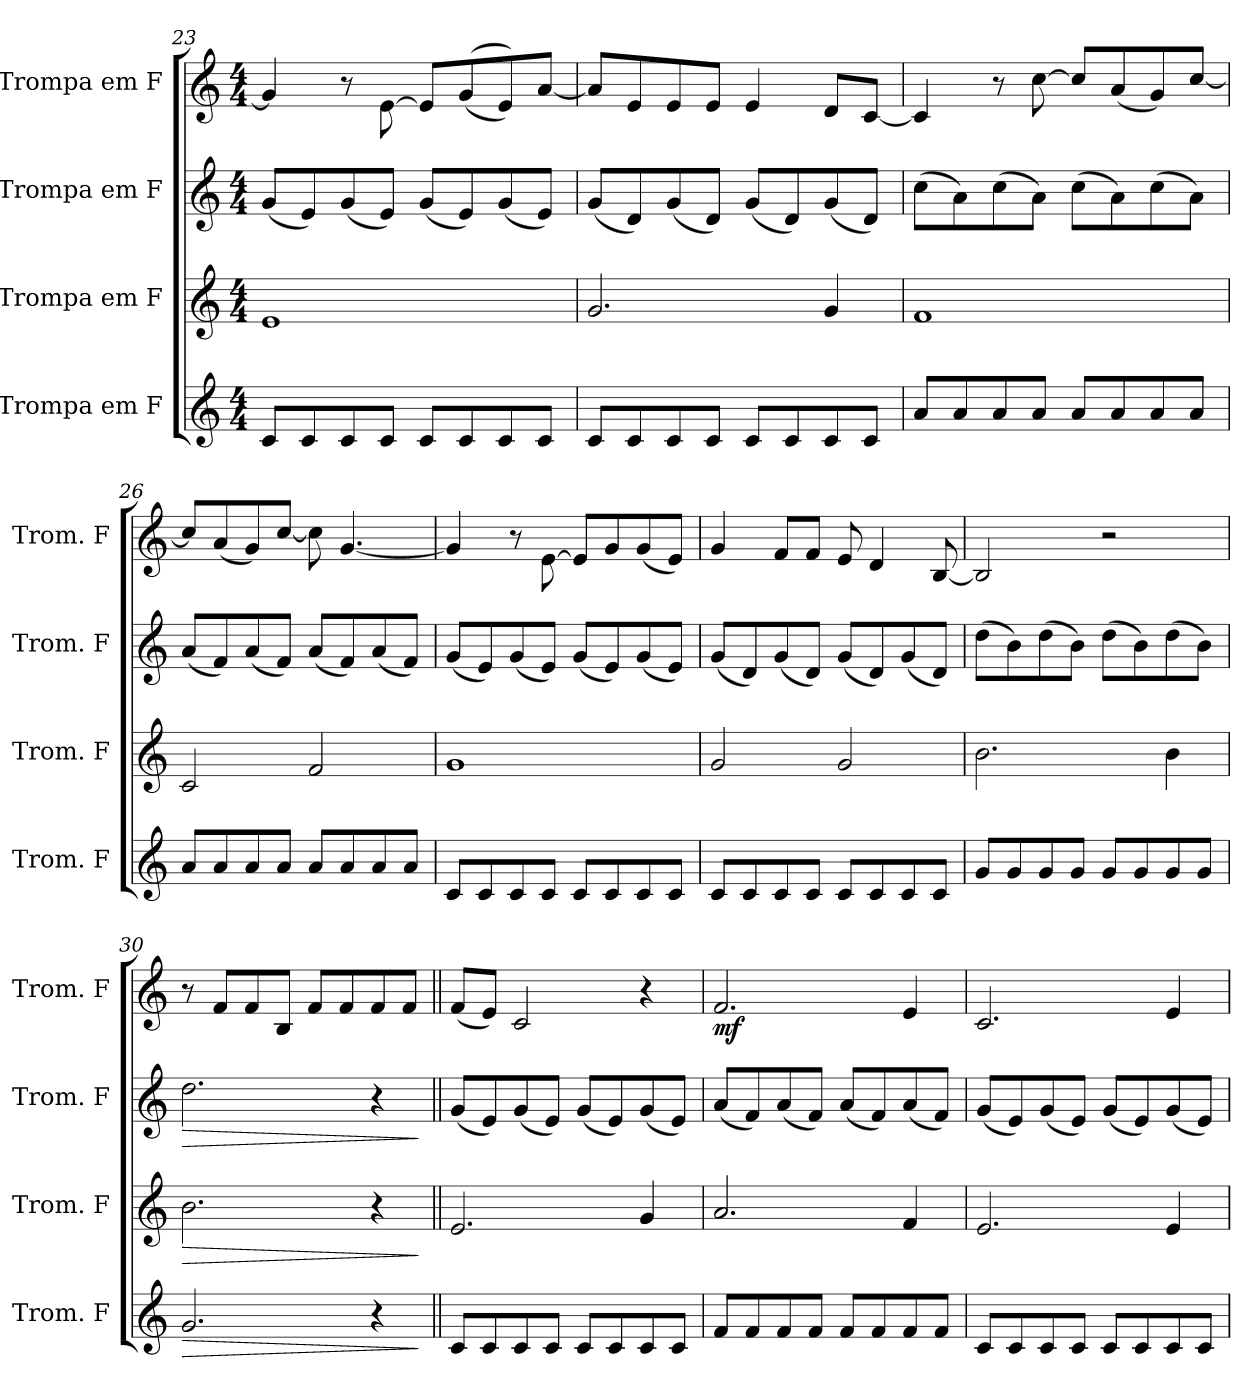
**kern	**dynam	**kern	**dynam	**kern	**dynam	**kern	**dynam
*part4	*part4	*part3	*part3	*part2	*part2	*part1	*part1
*staff4	*staff4	*staff3	*staff3	*staff2	*staff2	*staff1	*staff1
*I"Trompa em F	*	*I"Trompa em F	*	*I"Trompa em F	*	*I"Trompa em F	*
*I'Trom. F	*	*I'Trom. F	*	*I'Trom. F	*	*I'Trom. F	*
*clefG2	*	*clefG2	*	*clefG2	*	*clefG2	*
*ITrd4c7	*	*ITrd4c7	*	*ITrd4c7	*	*ITrd4c7	*
*k[b-]	*	*k[b-]	*	*k[b-]	*	*k[b-]	*
*M4/4	*	*M4/4	*	*M4/4	*	*M4/4	*
=23	=23	=23	=23	=23	=23	=23	=23
8F/L	.	1A	.	(8c/L	.	4c/]	.
8F/	.	.	.	8A/)	.	.	.
8F/	.	.	.	(8c/	.	8r	.
8F/J	.	.	.	8A/J)	.	[8A\	.
8F/L	.	.	.	(8c/L	.	8A/L]	.
8F/	.	.	.	8A/)	.	((8c/	.
8F/	.	.	.	(8c/	.	8A/))	.
8F/J	.	.	.	8A/J)	.	[8d/J	.
!!LO:PB:g=z
=24	=24	=24	=24	=24	=24	=24	=24
8F/L	.	2.c/	.	(8c/L	.	8d/L]	.
8F/	.	.	.	8G/)	.	8A/	.
8F/	.	.	.	(8c/	.	8A/	.
8F/J	.	.	.	8G/J)	.	8A/J	.
8F/L	.	.	.	(8c/L	.	4A/	.
8F/	.	.	.	8G/)	.	.	.
8F/	.	4c/	.	(8c/	.	8G/L	.
8F/J	.	.	.	8G/J)	.	[8F/J	.
=25	=25	=25	=25	=25	=25	=25	=25
8d/L	.	1B-	.	(8f\L	.	4F/]	.
8d/	.	.	.	8d\)	.	.	.
8d/	.	.	.	(8f\	.	8r	.
8d/J	.	.	.	8d\J)	.	[8f\	.
8d/L	.	.	.	(8f\L	.	8f/L]	.
8d/	.	.	.	8d\)	.	(8d/	.
8d/	.	.	.	(8f\	.	8c/)	.
8d/J	.	.	.	8d\J)	.	[8f/J	.
=26	=26	=26	=26	=26	=26	=26	=26
8d/L	.	2F/	.	(8d/L	.	8f/L]	.
8d/	.	.	.	8B-/)	.	(8d/	.
8d/	.	.	.	(8d/	.	8c/)	.
8d/J	.	.	.	8B-/J)	.	[8f/J	.
8d/L	.	2B-/	.	(8d/L	.	8f\]	.
8d/	.	.	.	8B-/)	.	[4.c/	.
8d/	.	.	.	(8d/	.	.	.
8d/J	.	.	.	8B-/J)	.	.	.
=27	=27	=27	=27	=27	=27	=27	=27
8F/L	.	1c	.	(8c/L	.	4c/]	.
8F/	.	.	.	8A/)	.	.	.
8F/	.	.	.	(8c/	.	8r	.
8F/J	.	.	.	8A/J)	.	[8A\	.
8F/L	.	.	.	(8c/L	.	8A/L]	.
8F/	.	.	.	8A/)	.	8c/	.
8F/	.	.	.	(8c/	.	(8c/	.
8F/J	.	.	.	8A/J)	.	8A/J)	.
!!LO:LB:g=z
=28	=28	=28	=28	=28	=28	=28	=28
8F/L	.	2c/	.	(8c/L	.	4c/	.
8F/	.	.	.	8G/)	.	.	.
8F/	.	.	.	(8c/	.	8B-/L	.
8F/J	.	.	.	8G/J)	.	8B-/J	.
8F/L	.	2c/	.	(8c/L	.	8A/	.
8F/	.	.	.	8G/)	.	4G/	.
8F/	.	.	.	(8c/	.	.	.
8F/J	.	.	.	8G/J)	.	[8E/	.
=29	=29	=29	=29	=29	=29	=29	=29
8c/L	.	2.e\	.	(8g\L	.	2E/]	.
8c/	.	.	.	8e\)	.	.	.
8c/	.	.	.	(8g\	.	.	.
8c/J	.	.	.	8e\J)	.	.	.
8c/L	.	.	.	(8g\L	.	2r	.
8c/	.	.	.	8e\)	.	.	.
8c/	.	4e\	.	(8g\	.	.	.
8c/J	.	.	.	8e\J)	.	.	.
=30	=30	=30	=30	=30	=30	=30	=30
!	!LO:HP:b	!	!LO:HP:b	!	!LO:HP:b	!	!
2.c/	>	2.e\	>	2.g\	>	8r	.
.	.	.	.	.	.	8B-/L	.
.	.	.	.	.	.	8B-/	.
.	.	.	.	.	.	8E/J	.
.	.	.	.	.	.	8B-/L	.
.	.	.	.	.	.	8B-/	.
4r	.	4r	.	4r	.	8B-/	.
.	.	.	.	.	.	8B-/J	.
.	]	.	]	.	]	.	.
=31||	=31||	=31||	=31||	=31||	=31||	=31||	=31||
8F/L	.	2.A/	.	(8c/L	.	(8B-/L	.
8F/	.	.	.	8A/)	.	8A/J)	.
8F/	.	.	.	(8c/	.	2F/	.
8F/J	.	.	.	8A/J)	.	.	.
8F/L	.	.	.	(8c/L	.	.	.
8F/	.	.	.	8A/)	.	.	.
8F/	.	4c/	.	(8c/	.	4r	.
8F/J	.	.	.	8A/J)	.	.	.
!!LO:LB:g=z
=32	=32	=32	=32	=32	=32	=32	=32
!	!	!	!	!	!	!	!LO:DY:b
8B-/L	.	2.d/	.	(8d/L	.	2.B-/	mf
8B-/	.	.	.	8B-/)	.	.	.
8B-/	.	.	.	(8d/	.	.	.
8B-/J	.	.	.	8B-/J)	.	.	.
8B-/L	.	.	.	(8d/L	.	.	.
8B-/	.	.	.	8B-/)	.	.	.
8B-/	.	4B-/	.	(8d/	.	4A/	.
8B-/J	.	.	.	8B-/J)	.	.	.
=33	=33	=33	=33	=33	=33	=33	=33
8F/L	.	2.A/	.	(8c/L	.	2.F/	.
8F/	.	.	.	8A/)	.	.	.
8F/	.	.	.	(8c/	.	.	.
8F/J	.	.	.	8A/J)	.	.	.
8F/L	.	.	.	(8c/L	.	.	.
8F/	.	.	.	8A/)	.	.	.
8F/	.	4A/	.	(8c/	.	4A/	.
8F/J	.	.	.	8A/J)	.	.	.
=	=	=	=	=	=	=	=
*-	*-	*-	*-	*-	*-	*-	*-
